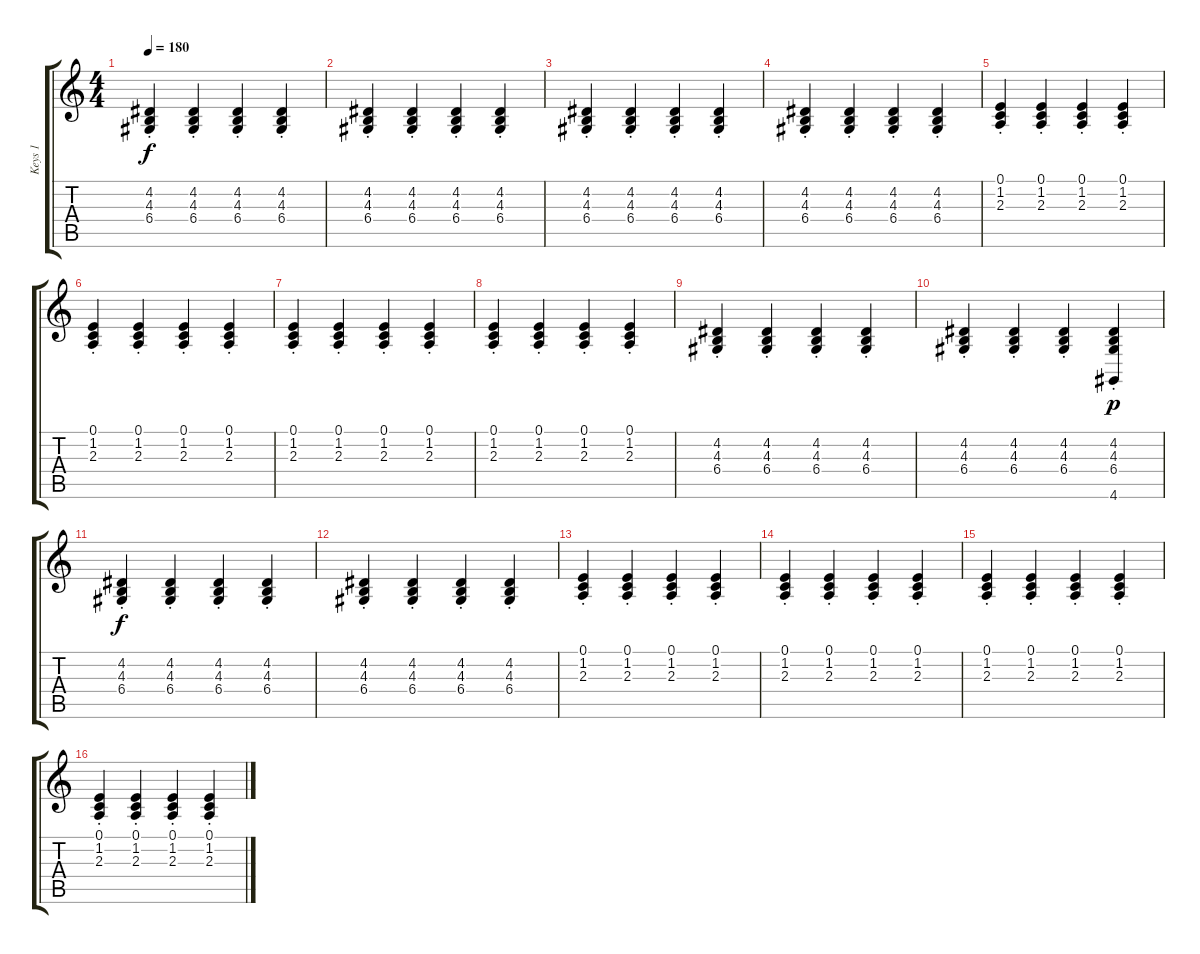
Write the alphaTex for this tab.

\track ("Keys 1" "Keys 1") {instrument honkytonkpiano}
\staff {score tabs}
\tuning (E4 B3 G3 D3 A2 E2) {hide}
\ts (4 4)
\tempo 180
\clef g2
\ks c
(4.2{st} 4.3{st} 6.4{st}).4{dy f} (4.2{st} 4.3{st} 6.4{st}).4 (4.2{st} 4.3{st} 6.4{st}).4 (4.2{st} 4.3{st} 6.4{st}).4 |
(4.2{st} 4.3{st} 6.4{st}).4 (4.2{st} 4.3{st} 6.4{st}).4 (4.2{st} 4.3{st} 6.4{st}).4 (4.2{st} 4.3{st} 6.4{st}).4 |
(4.2{st} 4.3{st} 6.4{st}).4 (4.2{st} 4.3{st} 6.4{st}).4 (4.2{st} 4.3{st} 6.4{st}).4 (4.2{st} 4.3{st} 6.4{st}).4 |
(4.2{st} 4.3{st} 6.4{st}).4 (4.2{st} 4.3{st} 6.4{st}).4 (4.2{st} 4.3{st} 6.4{st}).4 (4.2{st} 4.3{st} 6.4{st}).4 |
(0.1{st} 1.2{st} 2.3{st}).4 (0.1{st} 1.2{st} 2.3{st}).4 (0.1{st} 1.2{st} 2.3{st}).4 (0.1{st} 1.2{st} 2.3{st}).4 |
(0.1{st} 1.2{st} 2.3{st}).4 (0.1{st} 1.2{st} 2.3{st}).4 (0.1{st} 1.2{st} 2.3{st}).4 (0.1{st} 1.2{st} 2.3{st}).4 |
(0.1{st} 1.2{st} 2.3{st}).4 (0.1{st} 1.2{st} 2.3{st}).4 (0.1{st} 1.2{st} 2.3{st}).4 (0.1{st} 1.2{st} 2.3{st}).4 |
(0.1{st} 1.2{st} 2.3{st}).4 (0.1{st} 1.2{st} 2.3{st}).4 (0.1{st} 1.2{st} 2.3{st}).4 (0.1{st} 1.2{st} 2.3{st}).4 |
(4.2{st} 4.3{st} 6.4{st}).4 (4.2{st} 4.3{st} 6.4{st}).4 (4.2{st} 4.3{st} 6.4{st}).4 (4.2{st} 4.3{st} 6.4{st}).4 |
(4.2{st} 4.3{st} 6.4{st}).4 (4.2{st} 4.3{st} 6.4{st}).4 (4.2{st} 4.3{st} 6.4{st}).4 (4.2{st} 4.3{st} 6.4{st} 4.6{st}).4{dy p} |
(4.2{st} 4.3{st} 6.4{st}).4{dy f} (4.2{st} 4.3{st} 6.4{st}).4 (4.2{st} 4.3{st} 6.4{st}).4 (4.2{st} 4.3{st} 6.4{st}).4 |
(4.2{st} 4.3{st} 6.4{st}).4 (4.2{st} 4.3{st} 6.4{st}).4 (4.2{st} 4.3{st} 6.4{st}).4 (4.2{st} 4.3{st} 6.4{st}).4 |
(0.1{st} 1.2{st} 2.3{st}).4 (0.1{st} 1.2{st} 2.3{st}).4 (0.1{st} 1.2{st} 2.3{st}).4 (0.1{st} 1.2{st} 2.3{st}).4 |
(0.1{st} 1.2{st} 2.3{st}).4 (0.1{st} 1.2{st} 2.3{st}).4 (0.1{st} 1.2{st} 2.3{st}).4 (0.1{st} 1.2{st} 2.3{st}).4 |
(0.1{st} 1.2{st} 2.3{st}).4 (0.1{st} 1.2{st} 2.3{st}).4 (0.1{st} 1.2{st} 2.3{st}).4 (0.1{st} 1.2{st} 2.3{st}).4 |
(0.1{st} 1.2{st} 2.3{st}).4 (0.1{st} 1.2{st} 2.3{st}).4 (0.1{st} 1.2{st} 2.3{st}).4 (0.1{st} 1.2{st} 2.3{st}).4
